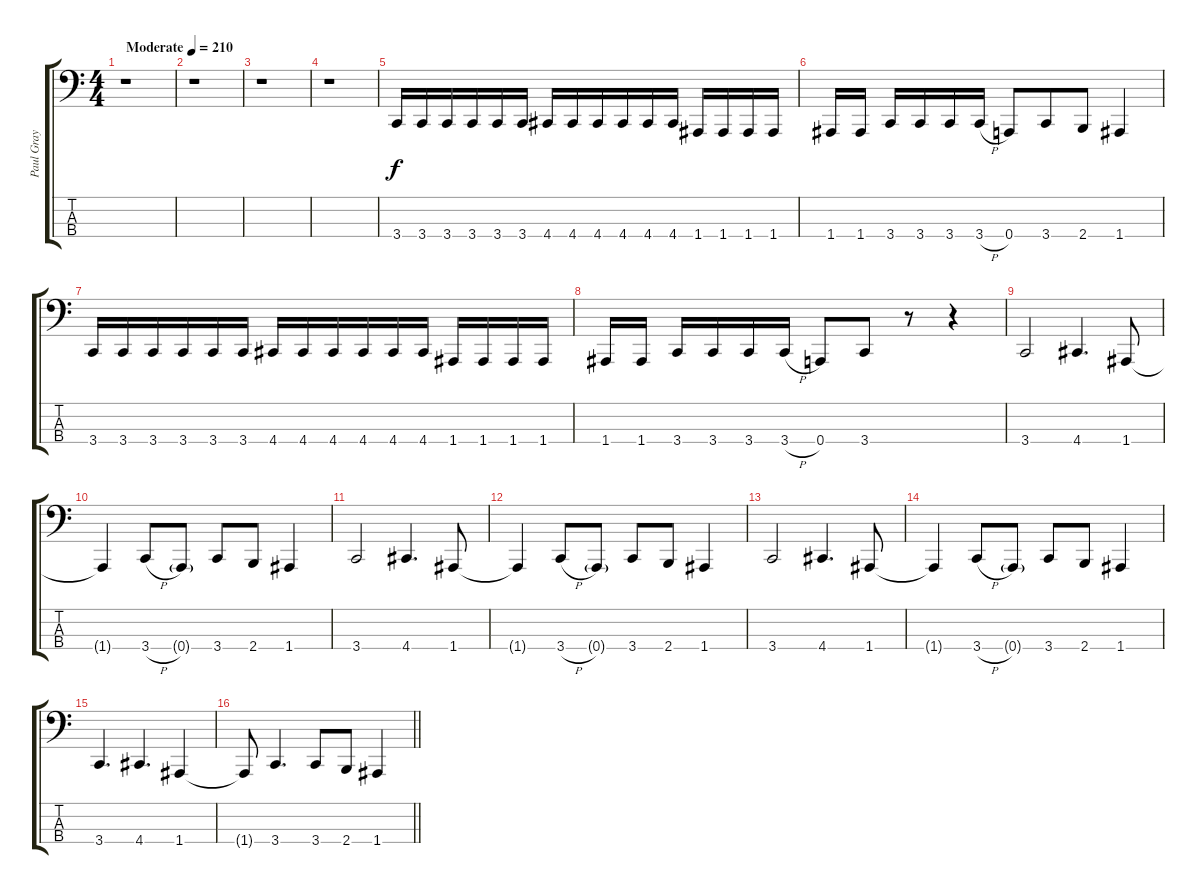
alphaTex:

\track ("Paul Gray" "Paul Gray") {instrument electricbassfinger}
\staff {score tabs}
\tuning (C2 G1 D1 A0) {hide}
\ts (4 4)
\tempo (210 "Moderate")
\clef f4
\ks c
r.1{dy f instrument electricbassfinger} |
r.1 |
r.1 |
r.1 |
3.4.16 3.4.16 3.4.16 3.4.16{beam merge} 3.4.16 3.4.16{beam split} 4.4.16 4.4.16{beam merge} 4.4.16 4.4.16 4.4.16 4.4.16{beam split} 1.4.16 1.4.16 1.4.16 1.4.16 |
1.4.16 1.4.16{beam split} 3.4.16 3.4.16{beam merge} 3.4.16 3.4{h}.16{beam split} 0.4.8{beam merge} 3.4.8 2.4.8 1.4.4 |
3.4.16 3.4.16 3.4.16 3.4.16{beam merge} 3.4.16 3.4.16{beam split} 4.4.16 4.4.16{beam merge} 4.4.16 4.4.16 4.4.16 4.4.16{beam split} 1.4.16 1.4.16 1.4.16 1.4.16 |
1.4.16 1.4.16{beam split} 3.4.16 3.4.16{beam merge} 3.4.16 3.4{h}.16{beam split} 0.4.8{beam merge} 3.4.8 r.8 r.4 |
3.4.2 4.4.4{d} 1.4.8 |
1.4{t}.4 3.4{h}.8 0.4{g}.8 3.4.8 2.4.8 1.4.4 |
3.4.2 4.4.4{d} 1.4.8 |
1.4{t}.4 3.4{h}.8 0.4{g}.8 3.4.8 2.4.8 1.4.4 |
3.4.2 4.4.4{d} 1.4.8 |
1.4{t}.4 3.4{h}.8 0.4{g}.8 3.4.8 2.4.8 1.4.4 |
3.4.4{d} 4.4.4{d} 1.4.4 |
\barLineRight lightlight
1.4{t}.8 3.4.4{d} 3.4.8 2.4.8 1.4.4
